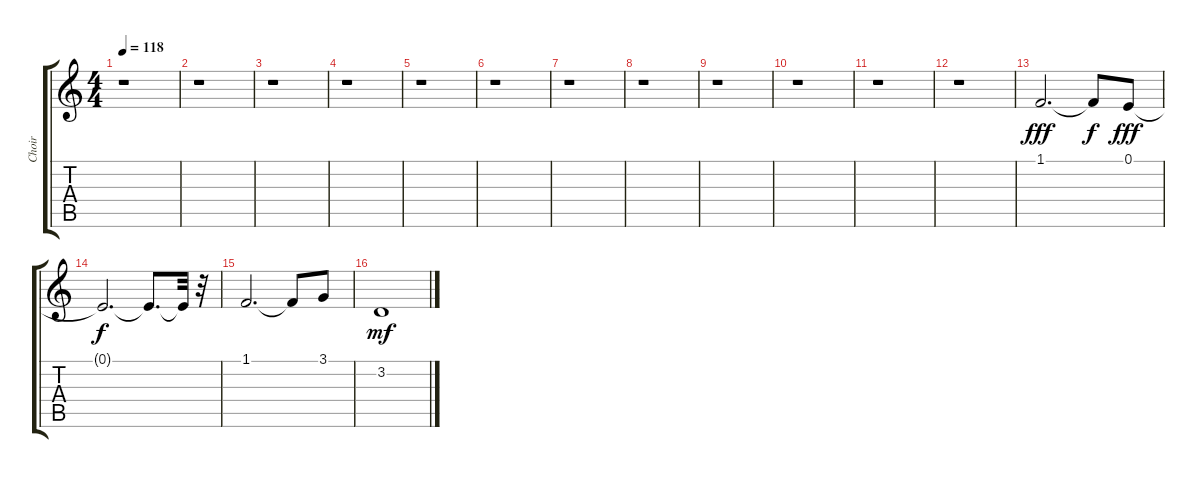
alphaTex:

\track ("Choir" "Choir") {instrument pad4choir}
\staff {score tabs}
\tuning (E4 B3 G3 D3 A2 E2) {hide}
\ts (4 4)
\tempo 118
\clef g2
\ks c
r.1{dy f} |
r.1 |
r.1 |
r.1 |
r.1 |
r.1 |
r.1 |
r.1 |
r.1 |
r.1 |
r.1 |
r.1 |
1.1.2{d dy fff} 1.1{t}.8{dy f} 0.1.8{dy fff} |
0.1{t}.2{d dy f} 0.1{t}.8{d} 0.1{t}.32 r.32 |
1.1.2{d} 1.1{t}.8 3.1.8 |
3.2.1{dy mf}
